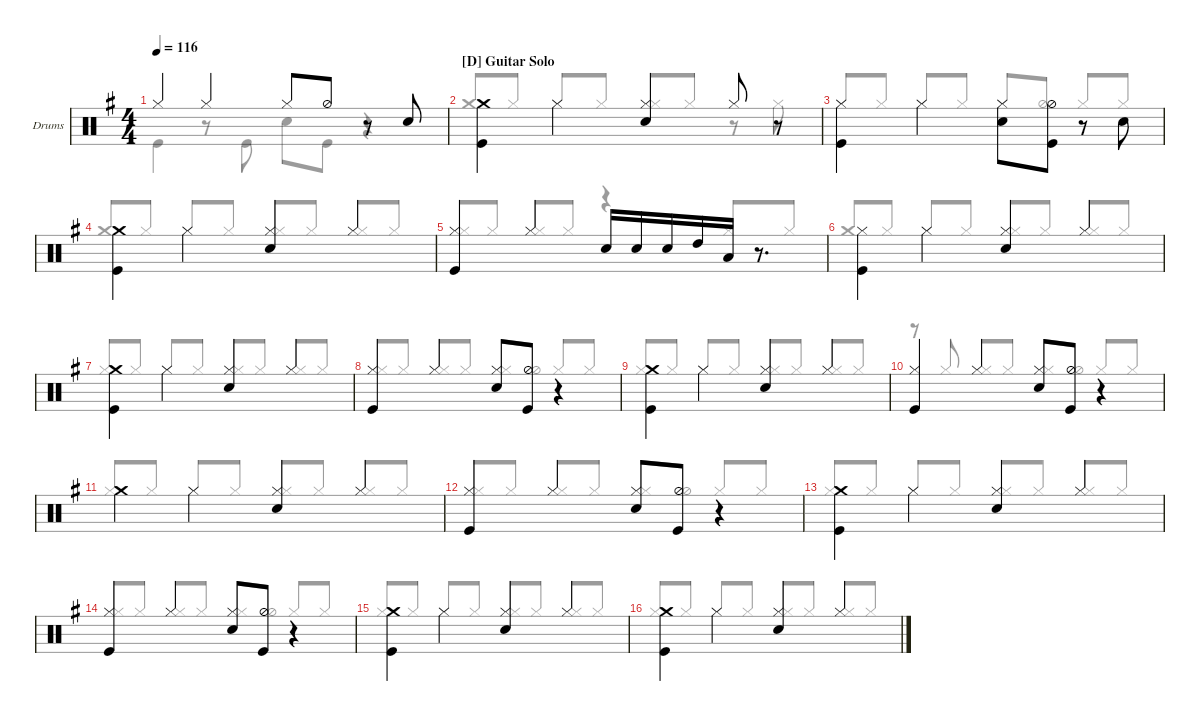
\defaultSystemsLayout 4
\hideDynamics
\bracketExtendMode groupsimilarinstruments
\multiBarRest
\firstSystemTrackNameOrientation horizontal
\otherSystemsTrackNameOrientation horizontal
\track ("Drumkit" "Drums") {multiBarRest instrument percussion}
\staff {score}
\articulation defaults
\voice
\ts (4 4)
\tempo 116
\clef neutral
\ks g "Hi-Hat (closed)".4{dy mf} "Hi-Hat (closed)".4 "Hi-Hat (closed)".8 "Hi-Hat (half)".8
r.8 "Snare (hit) 2".8 |
\section ("D" "Guitar Solo")
("Crash medium (hit)" "Kick (hit)").4 "Hi-Hat (closed)".4{beam invert} ("Hi-Hat (closed)" "Snare (hit) 2").4 "Hi-Hat (closed)".8 r.8 |
("Kick (hit)" "Hi-Hat (closed)").4{beam invert} "Hi-Hat (closed)".4{beam invert} ("Snare (hit) 2" "Hi-Hat (closed)").8{beam invert} ("Kick (hit)" "Hi-Hat (half)").8 r.8{beam invert} "Snare (hit) 2".8 |
("Crash medium (hit)" "Kick (hit)").4 "Hi-Hat (closed)".4{beam invert} ("Hi-Hat (closed)" "Snare (hit) 2").4 "Hi-Hat (closed)".4 |
("Kick (hit)" "Hi-Hat (closed)").4 "Hi-Hat (closed)".4 "Snare (hit) 2".16 "Snare (hit) 2".16 "Snare (hit) 2".16{beam merge} "High Tom (hit)".16{beam merge} "Low Tom (hit)".16 r.8{d} |
("Kick (hit)" "Hi-Hat (closed)").4 "Hi-Hat (closed)".4{beam invert} ("Hi-Hat (closed)" "Snare (hit) 2").4 "Hi-Hat (closed)".4 |
("Crash medium (hit)" "Kick (hit)").4 "Hi-Hat (closed)".4{beam invert} ("Hi-Hat (closed)" "Snare (hit) 2").4 "Hi-Hat (closed)".4 |
("Kick (hit)" "Hi-Hat (closed)").4 "Hi-Hat (closed)".4 ("Snare (hit) 2" "Hi-Hat (closed)").8 ("Kick (hit)" "Hi-Hat (half)").8 r.4 |
("Crash medium (hit)" "Kick (hit)").4 "Hi-Hat (closed)".4{beam invert} ("Hi-Hat (closed)" "Snare (hit) 2").4 "Hi-Hat (closed)".4 |
("Kick (hit)" "Hi-Hat (closed)").4 "Hi-Hat (closed)".4 ("Snare (hit) 2" "Hi-Hat (closed)").8 ("Kick (hit)" "Hi-Hat (half)").8 r.4 |
"Crash medium (hit)".4 "Hi-Hat (closed)".4{beam invert} ("Hi-Hat (closed)" "Snare (hit) 2").4 "Hi-Hat (closed)".4 |
("Kick (hit)" "Hi-Hat (closed)").4 "Hi-Hat (closed)".4 ("Snare (hit) 2" "Hi-Hat (closed)").8 ("Kick (hit)" "Hi-Hat (half)").8 r.4 |
("Crash medium (hit)" "Kick (hit)").4 "Hi-Hat (closed)".4{beam invert} ("Hi-Hat (closed)" "Snare (hit) 2").4 "Hi-Hat (closed)".4 |
("Kick (hit)" "Hi-Hat (closed)").4 "Hi-Hat (closed)".4 ("Snare (hit) 2" "Hi-Hat (closed)").8 ("Kick (hit)" "Hi-Hat (half)").8 r.4 |
("Crash medium (hit)" "Kick (hit)").4 "Hi-Hat (closed)".4{beam invert} ("Hi-Hat (closed)" "Snare (hit) 2").4 "Hi-Hat (closed)".4 |
("Crash medium (hit)" "Kick (hit)").4 "Hi-Hat (closed)".4{beam invert} ("Hi-Hat (closed)" "Snare (hit) 2").4 "Hi-Hat (closed)".4
\voice
\clef neutral
\ottava regular
\simile none
\ks g "Kick (hit)".4{dy mf}
r.8 "Kick (hit)".8 "Snare (hit) 2".8 "Kick (hit)".8 r.4 |
"Crash medium (hit)".8{beam invert} "Hi-Hat (closed)".8 "Hi-Hat (closed)".8{beam invert} "Hi-Hat (closed)".8 "Hi-Hat (closed)".8{beam invert} "Hi-Hat (closed)".8 r.8 "Hi-Hat (closed)".8 |
"Hi-Hat (closed)".8{beam invert} "Hi-Hat (closed)".8 "Hi-Hat (closed)".8{beam invert} "Hi-Hat (closed)".8 "Hi-Hat (closed)".8{beam invert} "Hi-Hat (half)".8 "Hi-Hat (closed)".8{beam invert} "Hi-Hat (closed)".8 |
"Crash medium (hit)".8{beam invert} "Hi-Hat (closed)".8 "Hi-Hat (closed)".8{beam invert} "Hi-Hat (closed)".8 "Hi-Hat (closed)".8{beam invert} "Hi-Hat (closed)".8 "Hi-Hat (closed)".8{beam invert} "Hi-Hat (closed)".8 |
"Hi-Hat (closed)".8{beam invert} "Hi-Hat (closed)".8 "Hi-Hat (closed)".8{beam invert} "Hi-Hat (closed)".8 r.4{beam invert} "Hi-Hat (closed)".8 "Hi-Hat (closed)".8{beam invert} |
"Crash medium (hit)".8{beam invert} "Hi-Hat (closed)".8 "Hi-Hat (closed)".8{beam invert} "Hi-Hat (closed)".8 "Hi-Hat (closed)".8{beam invert} "Hi-Hat (closed)".8 "Hi-Hat (closed)".8{beam invert} "Hi-Hat (closed)".8 |
"Hi-Hat (closed)".8{beam invert} "Hi-Hat (closed)".8 "Hi-Hat (closed)".8{beam invert} "Hi-Hat (closed)".8 "Hi-Hat (closed)".8{beam invert} "Hi-Hat (closed)".8 "Hi-Hat (closed)".8{beam invert} "Hi-Hat (closed)".8 |
"Hi-Hat (closed)".8{beam invert} "Hi-Hat (closed)".8 "Hi-Hat (closed)".8{beam invert} "Hi-Hat (closed)".8 "Hi-Hat (closed)".8{beam invert} "Hi-Hat (half)".8 "Hi-Hat (closed)".8{beam invert} "Hi-Hat (closed)".8 |
"Hi-Hat (closed)".8{beam invert} "Hi-Hat (closed)".8 "Hi-Hat (closed)".8{beam invert} "Hi-Hat (closed)".8 "Hi-Hat (closed)".8{beam invert} "Hi-Hat (closed)".8 "Hi-Hat (closed)".8{beam invert} "Hi-Hat (closed)".8 |
r.8{beam invert} "Hi-Hat (closed)".8 "Hi-Hat (closed)".8{beam invert} "Hi-Hat (closed)".8 "Hi-Hat (closed)".8{beam invert} "Hi-Hat (half)".8 "Hi-Hat (closed)".8{beam invert} "Hi-Hat (closed)".8 |
"Hi-Hat (closed)".8{beam invert} "Hi-Hat (closed)".8 "Hi-Hat (closed)".8{beam invert} "Hi-Hat (closed)".8 "Hi-Hat (closed)".8{beam invert} "Hi-Hat (closed)".8{beam invert} "Hi-Hat (closed)".8{beam invert} "Hi-Hat (closed)".8 |
"Hi-Hat (closed)".8{beam invert} "Hi-Hat (closed)".8 "Hi-Hat (closed)".8{beam invert} "Hi-Hat (closed)".8 "Hi-Hat (closed)".8{beam invert} "Hi-Hat (half)".8 "Hi-Hat (closed)".8{beam invert} "Hi-Hat (closed)".8 |
"Hi-Hat (closed)".8{beam invert} "Hi-Hat (closed)".8 "Hi-Hat (closed)".8{beam invert} "Hi-Hat (closed)".8 "Hi-Hat (closed)".8{beam invert} "Hi-Hat (closed)".8 "Hi-Hat (closed)".8{beam invert} "Hi-Hat (closed)".8 |
"Hi-Hat (closed)".8{beam invert} "Hi-Hat (closed)".8 "Hi-Hat (closed)".8{beam invert} "Hi-Hat (closed)".8 "Hi-Hat (closed)".8{beam invert} "Hi-Hat (half)".8 "Hi-Hat (closed)".8{beam invert} "Hi-Hat (closed)".8 |
"Hi-Hat (closed)".8{beam invert} "Hi-Hat (closed)".8 "Hi-Hat (closed)".8{beam invert} "Hi-Hat (closed)".8 "Hi-Hat (closed)".8{beam invert} "Hi-Hat (closed)".8 "Hi-Hat (closed)".8{beam invert} "Hi-Hat (closed)".8 |
"Hi-Hat (closed)".8{beam invert} "Hi-Hat (closed)".8 "Hi-Hat (closed)".8{beam invert} "Hi-Hat (closed)".8 "Hi-Hat (closed)".8{beam invert} "Hi-Hat (closed)".8 "Hi-Hat (closed)".8{beam invert} "Hi-Hat (closed)".8
